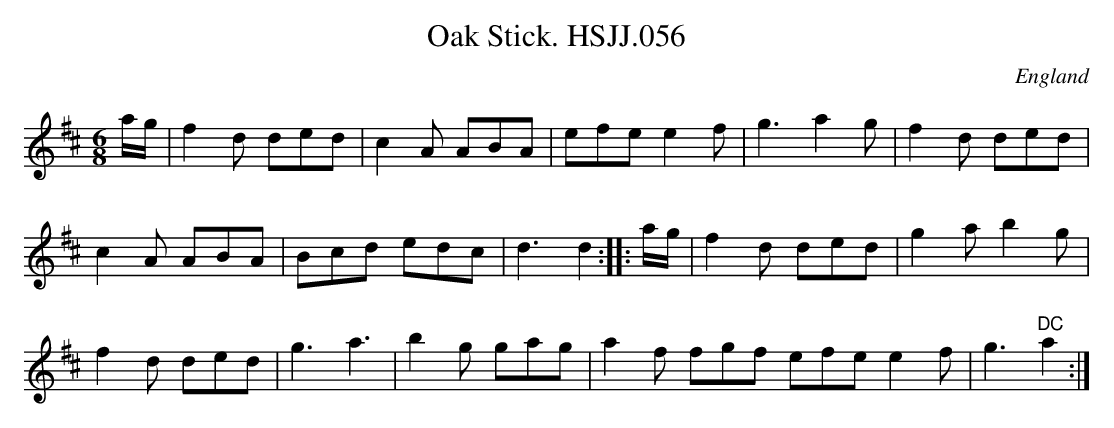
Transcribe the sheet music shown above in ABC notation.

X:1
T:Oak Stick. HSJJ.056
M:6/8
L:1/8
O:England
K:D
a/g/|f2d ded|c2A ABA|efee2f|g3a2g|f2d ded|!c2A ABA|Bcd edc|d3d2:|
|:a/g/|f2d ded|g2ab2g|!f2d ded|g3a3|b2g gag|a2f fgf efee2f|g3"DC"a2:|]
